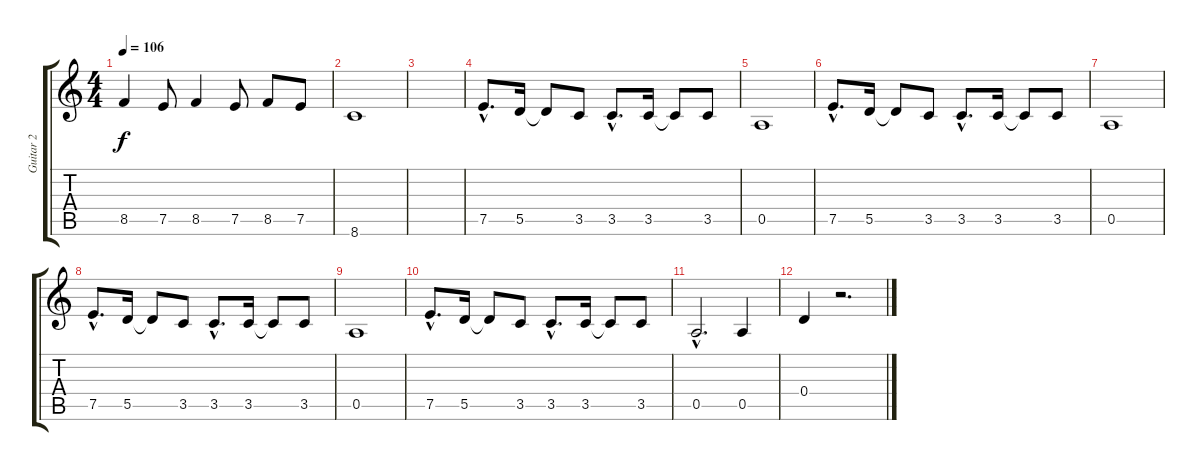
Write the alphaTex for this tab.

\track ("Guitar 2" "Guitar 2") {instrument electricguitarjazz}
\staff {score tabs}
\tuning (E4 B3 G3 D3 A2 E2) {hide}
\ts (4 4)
\tempo 106
\clef g2
\ks c
8.5.4{dy f} 7.5.8 8.5.4 7.5.8 8.5.8 7.5.8 |
8.6.1 |
|
7.5{hac}.8{d} 5.5.16 5.5{t}.8 3.5.8 3.5{hac}.8{d} 3.5.16 3.5{t}.8 3.5.8 |
0.5.1 |
7.5{hac}.8{d} 5.5.16 5.5{t}.8 3.5.8 3.5{hac}.8{d} 3.5.16 3.5{t}.8 3.5.8 |
0.5.1 |
7.5{hac}.8{d} 5.5.16 5.5{t}.8 3.5.8 3.5{hac}.8{d} 3.5.16 3.5{t}.8 3.5.8 |
0.5.1 |
7.5{hac}.8{d} 5.5.16 5.5{t}.8 3.5.8 3.5{hac}.8{d} 3.5.16 3.5{t}.8 3.5.8 |
0.5{hac}.2{d} 0.5.4 |
0.4.4 r.2{d}
